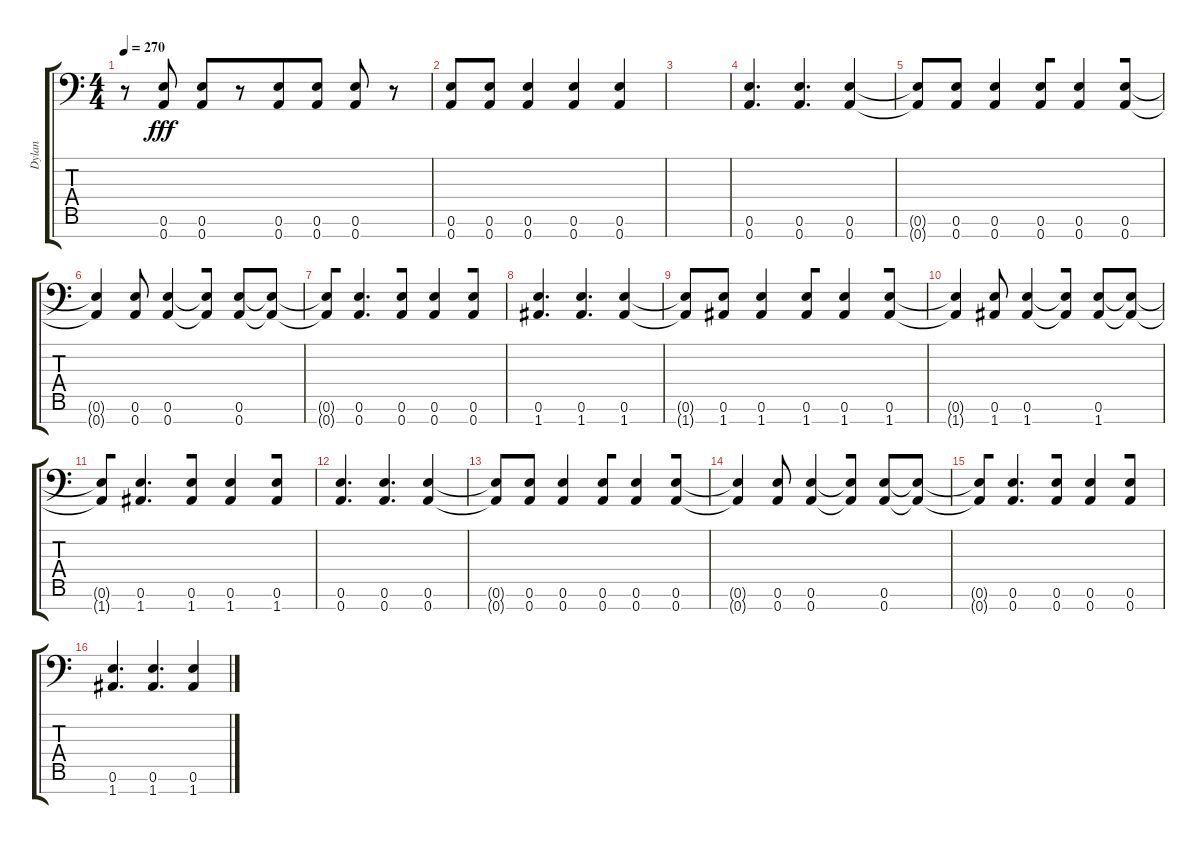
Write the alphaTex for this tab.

\track ("Dylan" "Dylan") {instrument distortionguitar}
\staff {score tabs}
\tuning (E4 B3 G3 D3 A2 E2 A1) {hide}
\ts (4 4)
\tempo 270
\clef f4
\ks c
r.8{dy fff} (0.6 0.7).8 (0.6 0.7).8{beam merge} r.8 (0.6 0.7).8{beam merge} (0.6 0.7).8 (0.6 0.7).8 r.8 |
(0.6 0.7).8{beam merge} (0.6 0.7).8 (0.6 0.7).4 (0.6 0.7).4 (0.6 0.7).4 |
|
(0.6 0.7).4{d instrument distortionguitar} (0.6 0.7).4{d beam merge} (0.6 0.7).4 |
(0.6{t} 0.7{t}).8{beam merge} (0.6 0.7).8 (0.6 0.7).4 (0.6 0.7).8{beam merge} (0.6 0.7).4{beam merge} (0.6 0.7).8 |
(0.6{t} 0.7{t}).4 (0.6 0.7).8 (0.6 0.7).4{beam merge} (0.6{t} 0.7{t}).8 (0.6 0.7).8{beam merge} (0.6{t} 0.7{t}).8 |
(0.6{t} 0.7{t}).8{beam merge} (0.6 0.7).4{d beam merge} (0.6 0.7).8 (0.6 0.7).4{beam merge} (0.6 0.7).8 |
(0.6 1.7).4{d instrument distortionguitar} (0.6 1.7).4{d beam merge} (0.6 1.7).4 |
(0.6{t} 1.7{t}).8{beam merge} (0.6 1.7).8 (0.6 1.7).4 (0.6 1.7).8{beam merge} (0.6 1.7).4{beam merge} (0.6 1.7).8 |
(0.6{t} 1.7{t}).4 (0.6 1.7).8 (0.6 1.7).4{beam merge} (0.6{t} 1.7{t}).8 (0.6 1.7).8{beam merge} (0.6{t} 1.7{t}).8 |
(0.6{t} 1.7{t}).8{beam merge} (0.6 1.7).4{d beam merge} (0.6 1.7).8 (0.6 1.7).4{beam merge} (0.6 1.7).8 |
(0.6 0.7).4{d instrument distortionguitar} (0.6 0.7).4{d beam merge} (0.6 0.7).4 |
(0.6{t} 0.7{t}).8{beam merge} (0.6 0.7).8 (0.6 0.7).4 (0.6 0.7).8{beam merge} (0.6 0.7).4{beam merge} (0.6 0.7).8 |
(0.6{t} 0.7{t}).4 (0.6 0.7).8 (0.6 0.7).4{beam merge} (0.6{t} 0.7{t}).8 (0.6 0.7).8{beam merge} (0.6{t} 0.7{t}).8 |
(0.6{t} 0.7{t}).8{beam merge} (0.6 0.7).4{d beam merge} (0.6 0.7).8 (0.6 0.7).4{beam merge} (0.6 0.7).8 |
(0.6 1.7).4{d instrument distortionguitar} (0.6 1.7).4{d beam merge} (0.6 1.7).4
